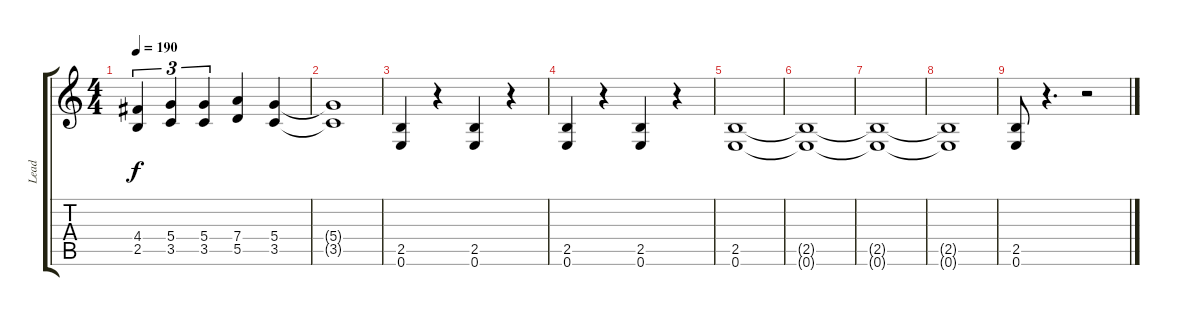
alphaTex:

\track ("Lead" "Lead") {instrument distortionguitar}
\staff {score tabs}
\tuning (E4 B3 G3 D3 A2 E2) {hide}
\ts (4 4)
\tempo 190
\clef g2
\ks c
(4.4 2.5).4{tu (3 2) dy f} (5.4 3.5).4{tu (3 2)} (5.4 3.5).4{tu (3 2)} (7.4 5.5).4 (5.4 3.5).4 |
(5.4{t} 3.5{t}).1 |
(2.5 0.6).4 r.4 (2.5 0.6).4 r.4 |
(2.5 0.6).4 r.4 (2.5 0.6).4 r.4 |
(2.5 0.6).1 |
(2.5{t} 0.6{t}).1 |
(2.5{t} 0.6{t}).1 |
(2.5{t} 0.6{t}).1 |
(2.5 0.6).8 r.4{d} r.2
